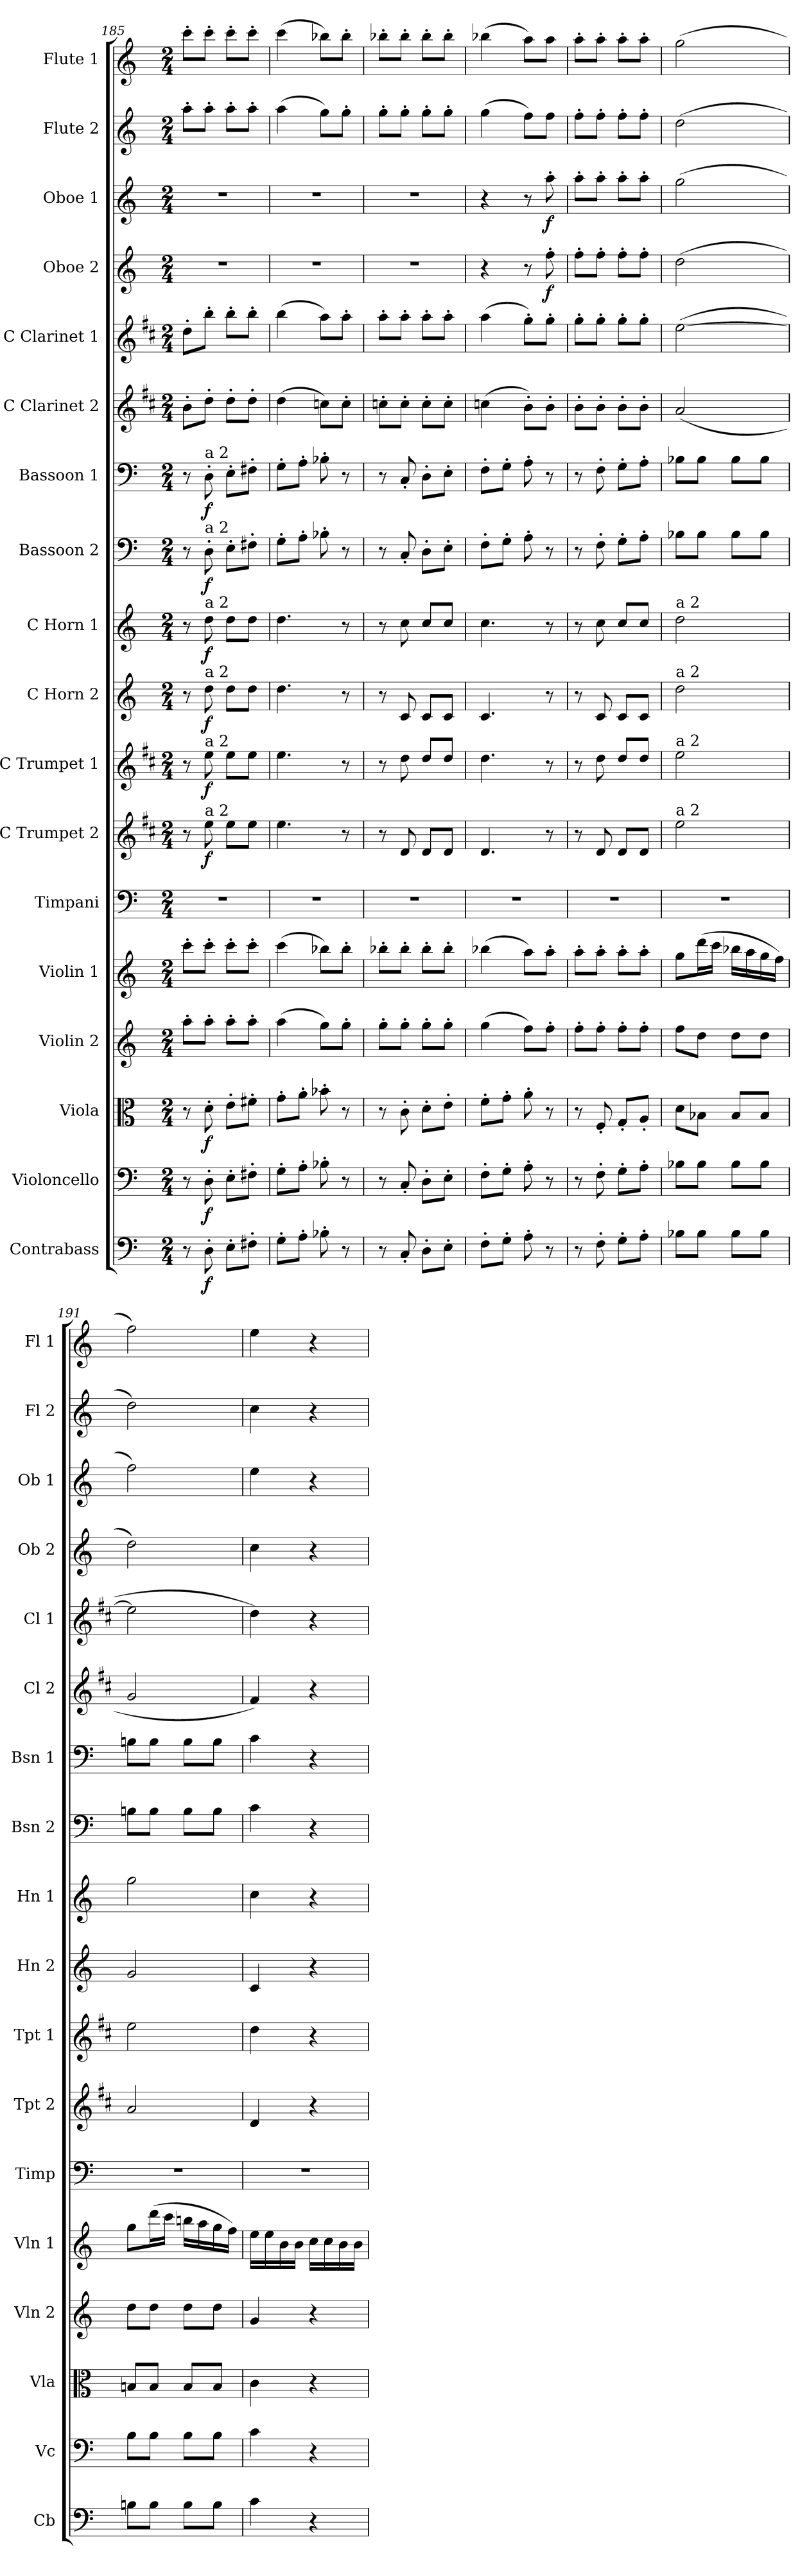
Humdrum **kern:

**kern	**dynam	**kern	**dynam	**kern	**dynam	**kern	**kern	**kern	**kern	**dynam	**kern	**dynam	**kern	**dynam	**kern	**dynam	**kern	**dynam	**kern	**dynam	**kern	**kern	**kern	**dynam	**kern	**dynam	**kern	**kern
*part18	*part18	*part17	*part17	*part16	*part16	*part15	*part14	*part13	*part12	*part12	*part11	*part11	*part10	*part10	*part9	*part9	*part8	*part8	*part7	*part7	*part6	*part5	*part4	*part4	*part3	*part3	*part2	*part1
*staff18	*staff18	*staff17	*staff17	*staff16	*staff16	*staff15	*staff14	*staff13	*staff12	*staff12	*staff11	*staff11	*staff10	*staff10	*staff9	*staff9	*staff8	*staff8	*staff7	*staff7	*staff6	*staff5	*staff4	*staff4	*staff3	*staff3	*staff2	*staff1
*I"Contrabass	*	*I"Violoncello	*	*I"Viola	*	*I"Violin 2	*I"Violin 1	*I"Timpani	*I"C Trumpet 2	*	*I"C Trumpet 1	*	*I"C Horn 2	*	*I"C Horn 1	*	*I"Bassoon 2	*	*I"Bassoon 1	*	*I"C Clarinet 2	*I"C Clarinet 1	*I"Oboe 2	*	*I"Oboe 1	*	*I"Flute 2	*I"Flute 1
*I'Cb	*	*I'Vc	*	*I'Vla	*	*I'Vln 2	*I'Vln 1	*I'Timp	*I'Tpt 2	*	*I'Tpt 1	*	*I'Hn 2	*	*I'Hn 1	*	*I'Bsn 2	*	*I'Bsn 1	*	*I'Cl 2	*I'Cl 1	*I'Ob 2	*	*I'Ob 1	*	*I'Fl 2	*I'Fl 1
*clefF4	*	*clefF4	*	*clefC3	*	*clefG2	*clefG2	*clefF4	*clefG2	*	*clefG2	*	*clefG2	*	*clefG2	*	*clefF4	*	*clefF4	*	*clefG2	*clefG2	*clefG2	*	*clefG2	*	*clefG2	*clefG2
*ITrd7c12	*	*	*	*	*	*	*	*	*ITrd1c2	*	*ITrd1c2	*	*ITrd7c12	*	*ITrd7c12	*	*	*	*	*	*ITrd1c2	*ITrd1c2	*	*	*	*	*	*
*k[]	*	*k[]	*	*k[]	*	*k[]	*k[]	*k[]	*k[]	*	*k[]	*	*k[]	*	*k[]	*	*k[]	*	*k[]	*	*k[]	*k[]	*k[]	*	*k[]	*	*k[]	*k[]
*M2/4	*	*M2/4	*	*M2/4	*	*M2/4	*M2/4	*M2/4	*M2/4	*	*M2/4	*	*M2/4	*	*M2/4	*	*M2/4	*	*M2/4	*	*M2/4	*M2/4	*M2/4	*	*M2/4	*	*M2/4	*M2/4
=185	=185	=185	=185	=185	=185	=185	=185	=185	=185	=185	=185	=185	=185	=185	=185	=185	=185	=185	=185	=185	=185	=185	=185	=185	=185	=185	=185	=185
8r	.	8r	.	8r	.	8aa'\L	8ccc'\L	2r	8r	.	8r	.	8r	.	8r	.	8r	.	8r	.	8a'\L	8cc'\L	2r	.	2r	.	8aa'\L	8ccc'\L
!	!	!	!	!	!	!	!	!	!	!	!	!	!	!	!	!	!	!	!LO:TX:a:t=a 2	!	!	!	!	!	!	!	!	!
!	!	!	!	!	!	!	!	!	!	!	!	!	!	!	!	!	!LO:TX:a:t=a 2	!	!	!	!	!	!	!	!	!	!	!
!	!	!	!	!	!	!	!	!	!	!	!	!	!	!	!LO:TX:a:t=a 2	!	!	!	!	!	!	!	!	!	!	!	!	!
!	!	!	!	!	!	!	!	!	!	!	!	!	!LO:TX:a:t=a 2	!	!	!	!	!	!	!	!	!	!	!	!	!	!	!
!	!	!	!	!	!	!	!	!	!	!	!LO:TX:a:t=a 2	!	!	!	!	!	!	!	!	!	!	!	!	!	!	!	!	!
!	!	!	!	!	!	!	!	!	!LO:TX:a:t=a 2	!	!	!	!	!	!	!	!	!	!	!	!	!	!	!	!	!	!	!
!	!LO:DY:b	!	!LO:DY:b	!	!LO:DY:b	!	!	!	!	!LO:DY:b	!	!LO:DY:b	!	!LO:DY:b	!	!LO:DY:b	!	!LO:DY:b	!	!LO:DY:b	!	!	!	!	!	!	!	!
8DD'\	f	8D'\	f	8d'\	f	8aa'\J	8ccc'\J	.	8dd\	f	8dd\	f	8d\	f	8d\	f	8D'\	f	8D'\	f	8cc'\J	8aa'\J	.	.	.	.	8aa'\J	8ccc'\J
8EE'\L	.	8E'\L	.	8e'\L	.	8aa'\L	8ccc'\L	.	8dd\L	.	8dd\L	.	8d\L	.	8d\L	.	8E'\L	.	8E'\L	.	8cc'\L	8aa'\L	.	.	.	.	8aa'\L	8ccc'\L
8FF#X'\J	.	8F#X'\J	.	8f#X'\J	.	8aa'\J	8ccc'\J	.	8dd\J	.	8dd\J	.	8d\J	.	8d\J	.	8F#X'\J	.	8F#X'\J	.	8cc'\J	8aa'\J	.	.	.	.	8aa'\J	8ccc'\J
=186	=186	=186	=186	=186	=186	=186	=186	=186	=186	=186	=186	=186	=186	=186	=186	=186	=186	=186	=186	=186	=186	=186	=186	=186	=186	=186	=186	=186
8GG'\L	.	8G'\L	.	8g'\L	.	(4aa\	(4ccc\	2r	4.dd\	.	4.dd\	.	4.d\	.	4.d\	.	8G'\L	.	8G'\L	.	(4cc\	(4aa\	2r	.	2r	.	(4aa\	(4ccc\
8AA'\J	.	8A'\J	.	8a'\J	.	.	.	.	.	.	.	.	.	.	.	.	8A'\J	.	8A'\J	.	.	.	.	.	.	.	.	.
8BB-X'\	.	8B-X'\	.	8b-X'\	.	8gg\L)	8bb-X\L)	.	.	.	.	.	.	.	.	.	8B-X'\	.	8B-X'\	.	8b-X\L)	8gg\L)	.	.	.	.	8gg\L)	8bb-X\L)
8r	.	8r	.	8r	.	8gg'\J	8bb-'\J	.	8r	.	8r	.	8r	.	8r	.	8r	.	8r	.	8b-'\J	8gg'\J	.	.	.	.	8gg'\J	8bb-'\J
=187	=187	=187	=187	=187	=187	=187	=187	=187	=187	=187	=187	=187	=187	=187	=187	=187	=187	=187	=187	=187	=187	=187	=187	=187	=187	=187	=187	=187
8r	.	8r	.	8r	.	8gg'\L	8bb-X'\L	2r	8r	.	8r	.	8r	.	8r	.	8r	.	8r	.	8b-X'\L	8gg'\L	2r	.	2r	.	8gg'\L	8bb-X'\L
8CC'/	.	8C'/	.	8c'\	.	8gg'\J	8bb-'\J	.	8c/	.	8cc\	.	8C/	.	8c\	.	8C'/	.	8C'/	.	8b-'\J	8gg'\J	.	.	.	.	8gg'\J	8bb-'\J
8DD'\L	.	8D'\L	.	8d'\L	.	8gg'\L	8bb-'\L	.	8c/L	.	8cc/L	.	8C/L	.	8c/L	.	8D'\L	.	8D'\L	.	8b-'\L	8gg'\L	.	.	.	.	8gg'\L	8bb-'\L
8EE'\J	.	8E'\J	.	8e'\J	.	8gg'\J	8bb-'\J	.	8c/J	.	8cc/J	.	8C/J	.	8c/J	.	8E'\J	.	8E'\J	.	8b-'\J	8gg'\J	.	.	.	.	8gg'\J	8bb-'\J
=188	=188	=188	=188	=188	=188	=188	=188	=188	=188	=188	=188	=188	=188	=188	=188	=188	=188	=188	=188	=188	=188	=188	=188	=188	=188	=188	=188	=188
8FF'\L	.	8F'\L	.	8f'\L	.	(4gg\	(4bb-X\	2r	4.c/	.	4.cc\	.	4.C/	.	4.c\	.	8F'\L	.	8F'\L	.	(4b-X\	(4gg\	4r	.	4r	.	(4gg\	(4bb-X\
8GG'\J	.	8G'\J	.	8g'\J	.	.	.	.	.	.	.	.	.	.	.	.	8G'\J	.	8G'\J	.	.	.	.	.	.	.	.	.
8AA'\	.	8A'\	.	8a'\	.	8ff\L)	8aa\L)	.	.	.	.	.	.	.	.	.	8A'\	.	8A'\	.	8a'\L)	8ff'\L)	8r	.	8r	.	8ff\L)	8aa\L)
!	!	!	!	!	!	!	!	!	!	!	!	!	!	!	!	!	!	!	!	!	!	!	!	!LO:DY:b	!	!LO:DY:b	!	!
8r	.	8r	.	8r	.	8ff'\J	8aa'\J	.	8r	.	8r	.	8r	.	8r	.	8r	.	8r	.	8a'\J	8ff'\J	8ff'\	f	8aa'\	f	8ff\J	8aa\J
=189	=189	=189	=189	=189	=189	=189	=189	=189	=189	=189	=189	=189	=189	=189	=189	=189	=189	=189	=189	=189	=189	=189	=189	=189	=189	=189	=189	=189
8r	.	8r	.	8r	.	8ff'\L	8aa'\L	2r	8r	.	8r	.	8r	.	8r	.	8r	.	8r	.	8a'\L	8ff'\L	8ff'\L	.	8aa'\L	.	8ff'\L	8aa'\L
8FF'\	.	8F'\	.	8F'/	.	8ff'\J	8aa'\J	.	8c/	.	8cc\	.	8C/	.	8c\	.	8F'\	.	8F'\	.	8a'\J	8ff'\J	8ff'\J	.	8aa'\J	.	8ff'\J	8aa'\J
8GG'\L	.	8G'\L	.	8G'/L	.	8ff'\L	8aa'\L	.	8c/L	.	8cc/L	.	8C/L	.	8c/L	.	8G'\L	.	8G'\L	.	8a'\L	8ff'\L	8ff'\L	.	8aa'\L	.	8ff'\L	8aa'\L
8AA'\J	.	8A'\J	.	8A'/J	.	8ff'\J	8aa'\J	.	8c/J	.	8cc/J	.	8C/J	.	8c/J	.	8A'\J	.	8A'\J	.	8a'\J	8ff'\J	8ff'\J	.	8aa'\J	.	8ff'\J	8aa'\J
!!LO:PB:g=z
=190	=190	=190	=190	=190	=190	=190	=190	=190	=190	=190	=190	=190	=190	=190	=190	=190	=190	=190	=190	=190	=190	=190	=190	=190	=190	=190	=190	=190
!	!	!	!	!	!	!	!	!	!	!	!	!	!	!	!LO:TX:a:t=a 2	!	!	!	!	!	!	!	!	!	!	!	!	!
!	!	!	!	!	!	!	!	!	!	!	!	!	!LO:TX:a:t=a 2	!	!	!	!	!	!	!	!	!	!	!	!	!	!	!
!	!	!	!	!	!	!	!	!	!	!	!LO:TX:a:t=a 2	!	!	!	!	!	!	!	!	!	!	!	!	!	!	!	!	!
!	!	!	!	!	!	!	!	!	!LO:TX:a:t=a 2	!	!	!	!	!	!	!	!	!	!	!	!	!	!	!	!	!	!	!
8BB-X\L	.	8B-X\L	.	8d\L	.	8ff\L	8gg\L	2r	2dd\	.	2dd\	.	2d\	.	2d\	.	8B-X\L	.	8B-X\L	.	(2g/	([2dd\	(2dd\	.	(2gg\	.	(2dd\	(2gg\
8BB-\J	.	8B-\J	.	8B-X\J	.	8dd\J	(16ddd\L	.	.	.	.	.	.	.	.	.	8B-\J	.	8B-\J	.	.	.	.	.	.	.	.	.
.	.	.	.	.	.	.	16ccc\JJ	.	.	.	.	.	.	.	.	.	.	.	.	.	.	.	.	.	.	.	.	.
8BB-\L	.	8B-\L	.	8B-/L	.	8dd\L	16bb-X\LL	.	.	.	.	.	.	.	.	.	8B-\L	.	8B-\L	.	.	.	.	.	.	.	.	.
.	.	.	.	.	.	.	16aa\	.	.	.	.	.	.	.	.	.	.	.	.	.	.	.	.	.	.	.	.	.
8BB-\J	.	8B-\J	.	8B-/J	.	8dd\J	16gg\	.	.	.	.	.	.	.	.	.	8B-\J	.	8B-\J	.	.	.	.	.	.	.	.	.
.	.	.	.	.	.	.	16ff\JJ)	.	.	.	.	.	.	.	.	.	.	.	.	.	.	.	.	.	.	.	.	.
=191	=191	=191	=191	=191	=191	=191	=191	=191	=191	=191	=191	=191	=191	=191	=191	=191	=191	=191	=191	=191	=191	=191	=191	=191	=191	=191	=191	=191
8BBn\L	.	8B\L	.	8Bn/L	.	8dd\L	8gg\L	2r	2g/	.	2dd\	.	2G/	.	2g\	.	8Bn\L	.	8Bn\L	.	2f/	2dd\]	2dd\)	.	2ff\)	.	2dd\)	2ff\)
8BB\J	.	8B\J	.	8B/J	.	8dd\J	(16ddd\L	.	.	.	.	.	.	.	.	.	8B\J	.	8B\J	.	.	.	.	.	.	.	.	.
.	.	.	.	.	.	.	16ccc\JJ	.	.	.	.	.	.	.	.	.	.	.	.	.	.	.	.	.	.	.	.	.
8BB\L	.	8B\L	.	8B/L	.	8dd\L	16bbn\LL	.	.	.	.	.	.	.	.	.	8B\L	.	8B\L	.	.	.	.	.	.	.	.	.
.	.	.	.	.	.	.	16aa\	.	.	.	.	.	.	.	.	.	.	.	.	.	.	.	.	.	.	.	.	.
8BB\J	.	8B\J	.	8B/J	.	8dd\J	16gg\	.	.	.	.	.	.	.	.	.	8B\J	.	8B\J	.	.	.	.	.	.	.	.	.
.	.	.	.	.	.	.	16ff\JJ)	.	.	.	.	.	.	.	.	.	.	.	.	.	.	.	.	.	.	.	.	.
=192	=192	=192	=192	=192	=192	=192	=192	=192	=192	=192	=192	=192	=192	=192	=192	=192	=192	=192	=192	=192	=192	=192	=192	=192	=192	=192	=192	=192
4C\	.	4c\	.	4c\	.	4g/	16ee\LL	2r	4c/	.	4cc\	.	4C/	.	4c\	.	4c\	.	4c\	.	4e/)	4cc\)	4cc\	.	4ee\	.	4cc\	4ee\
.	.	.	.	.	.	.	16ee\	.	.	.	.	.	.	.	.	.	.	.	.	.	.	.	.	.	.	.	.	.
.	.	.	.	.	.	.	16b\	.	.	.	.	.	.	.	.	.	.	.	.	.	.	.	.	.	.	.	.	.
.	.	.	.	.	.	.	16b\JJ	.	.	.	.	.	.	.	.	.	.	.	.	.	.	.	.	.	.	.	.	.
4r	.	4r	.	4r	.	4r	16cc\LL	.	4r	.	4r	.	4r	.	4r	.	4r	.	4r	.	4r	4r	4r	.	4r	.	4r	4r
.	.	.	.	.	.	.	16cc\	.	.	.	.	.	.	.	.	.	.	.	.	.	.	.	.	.	.	.	.	.
.	.	.	.	.	.	.	16b\	.	.	.	.	.	.	.	.	.	.	.	.	.	.	.	.	.	.	.	.	.
.	.	.	.	.	.	.	16b\JJ	.	.	.	.	.	.	.	.	.	.	.	.	.	.	.	.	.	.	.	.	.
=	=	=	=	=	=	=	=	=	=	=	=	=	=	=	=	=	=	=	=	=	=	=	=	=	=	=	=	=
*-	*-	*-	*-	*-	*-	*-	*-	*-	*-	*-	*-	*-	*-	*-	*-	*-	*-	*-	*-	*-	*-	*-	*-	*-	*-	*-	*-	*-
